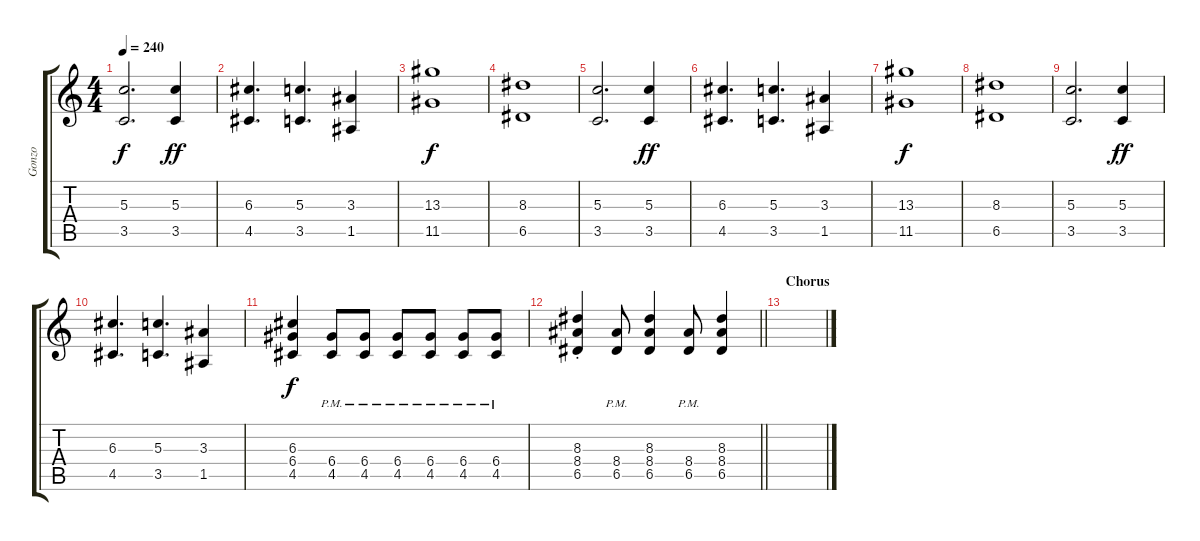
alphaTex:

\track ("Gonzo" "Gonzo") {instrument distortionguitar}
\staff {score tabs}
\tuning (E4 B3 G3 D3 A2 E2) {hide}
\ts (4 4)
\tempo 240
\clef g2
\ks c
(5.3 3.5).2{d dy f} (5.3 3.5).4{dy ff} |
(6.3 4.5).4{d} (5.3 3.5).4{d} (3.3 1.5).4 |
(13.3 11.5).1{dy f} |
(8.3 6.5).1 |
(5.3 3.5).2{d} (5.3 3.5).4{dy ff} |
(6.3 4.5).4{d} (5.3 3.5).4{d} (3.3 1.5).4 |
(13.3 11.5).1{dy f} |
(8.3 6.5).1 |
(5.3 3.5).2{d} (5.3 3.5).4{dy ff} |
(6.3 4.5).4{d} (5.3 3.5).4{d} (3.3 1.5).4 |
(6.3 6.4 4.5).4{dy f} (6.4{pm} 4.5{pm}).8 (6.4{pm} 4.5{pm}).8 (6.4{pm} 4.5{pm}).8 (6.4{pm} 4.5{pm}).8 (6.4{pm} 4.5{pm}).8 (6.4{pm} 4.5{pm}).8 |
\barLineRight lightlight
(8.3 8.4{st} 6.5).4 (8.4{pm} 6.5{pm}).8 (8.3 8.4 6.5).4 (8.4{pm} 6.5{pm}).8 (8.3 8.4 6.5).4 |
\section ("" "Chorus")
